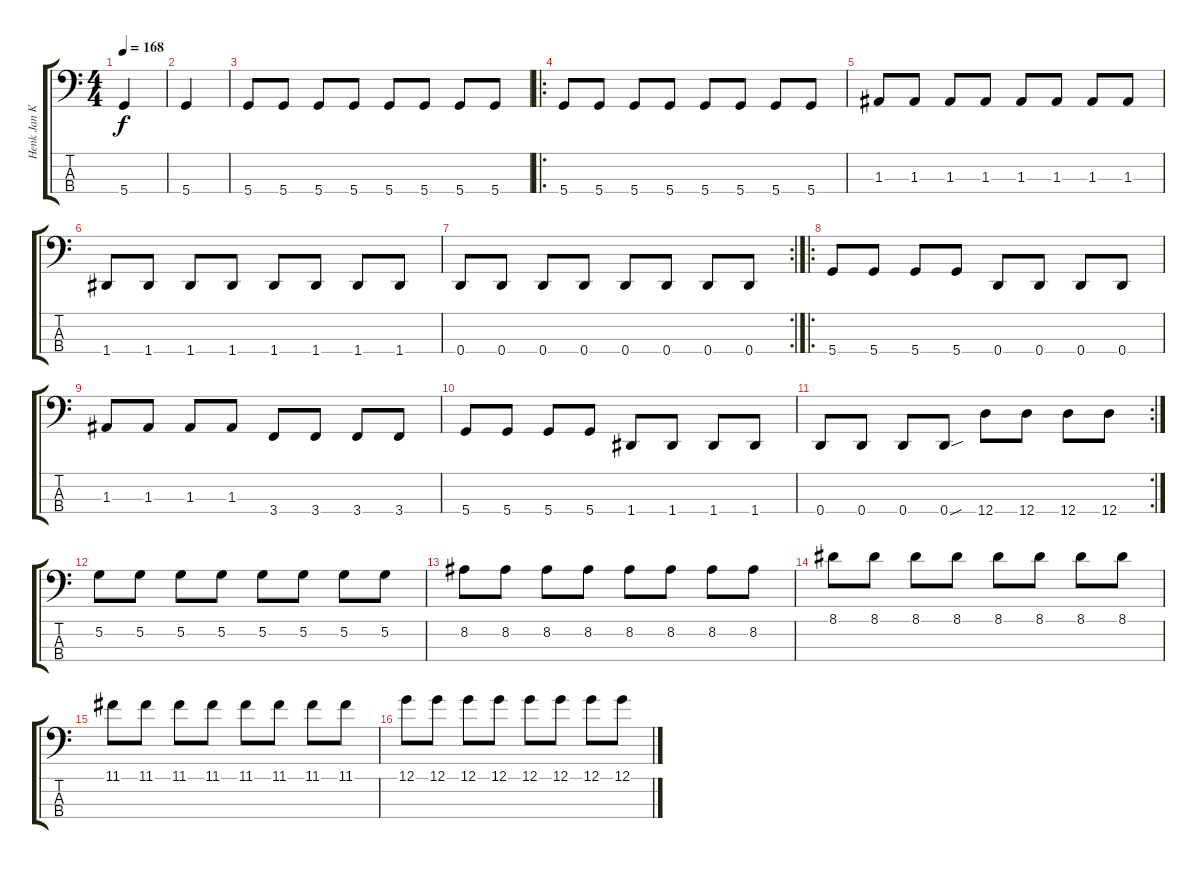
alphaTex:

\track ("Henk Jan K-Bende 2004" "Henk Jan K") {instrument electricbassfinger}
\staff {score tabs}
\tuning (G2 D2 A1 D1) {hide}
\ts (4 4)
\tempo 168
\clef f4
\ks c
5.4.4{dy f} |
5.4.4 |
5.4.8 5.4.8 5.4.8 5.4.8 5.4.8 5.4.8 5.4.8 5.4.8 |
\ro
5.4.8 5.4.8 5.4.8 5.4.8 5.4.8 5.4.8 5.4.8 5.4.8 |
1.3.8 1.3.8 1.3.8 1.3.8 1.3.8 1.3.8 1.3.8 1.3.8 |
1.4.8 1.4.8 1.4.8 1.4.8 1.4.8 1.4.8 1.4.8 1.4.8 |
\rc 2
0.4.8 0.4.8 0.4.8 0.4.8 0.4.8 0.4.8 0.4.8 0.4.8 |
\ro
5.4.8 5.4.8 5.4.8 5.4.8 0.4.8 0.4.8 0.4.8 0.4.8 |
1.3.8 1.3.8 1.3.8 1.3.8 3.4.8 3.4.8 3.4.8 3.4.8 |
5.4.8 5.4.8 5.4.8 5.4.8 1.4.8 1.4.8 1.4.8 1.4.8 |
\rc 2
0.4.8 0.4.8 0.4.8 0.4{sou}.8 12.4.8 12.4.8 12.4.8 12.4.8 |
5.2.8 5.2.8 5.2.8 5.2.8 5.2.8 5.2.8 5.2.8 5.2.8 |
8.2.8 8.2.8 8.2.8 8.2.8 8.2.8 8.2.8 8.2.8 8.2.8 |
8.1.8 8.1.8 8.1.8 8.1.8 8.1.8 8.1.8 8.1.8 8.1.8 |
11.1.8 11.1.8 11.1.8 11.1.8 11.1.8 11.1.8 11.1.8 11.1.8 |
12.1.8 12.1.8 12.1.8 12.1.8 12.1.8 12.1.8 12.1.8 12.1.8
